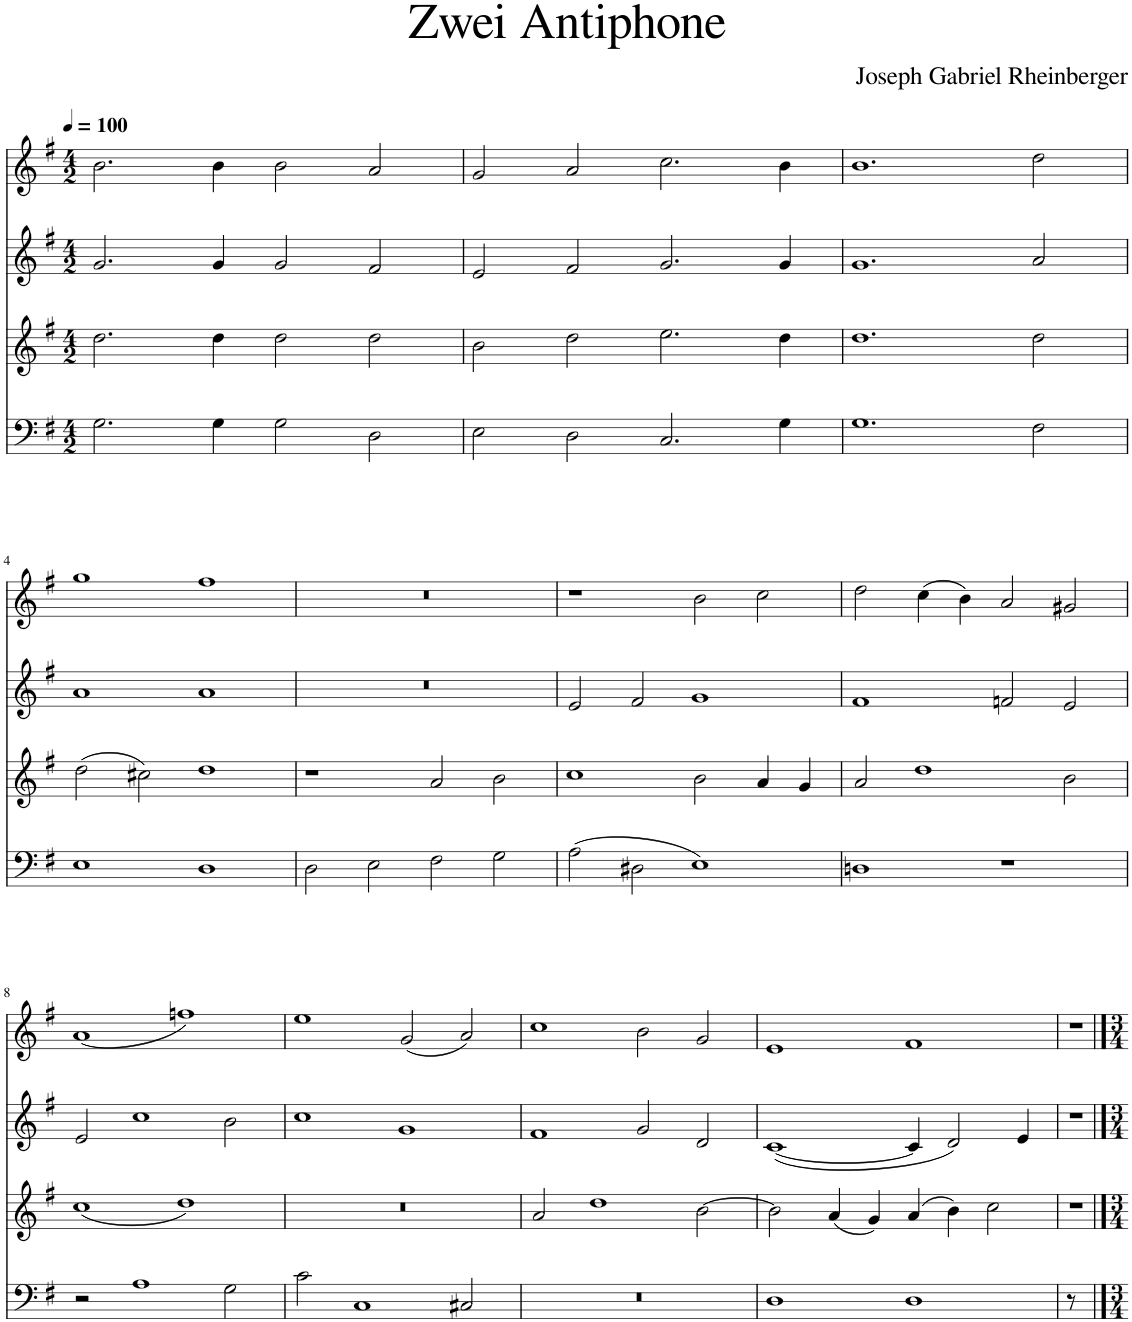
**kern	**kern	**kern	**kern
*part4	*part3	*part2	*part1
*staff4	*staff3	*staff2	*staff1
*I"Piano	*I"Piano	*I"Piano	*I"Piano
*I'Pno	*I'Pno	*I'Pno	*I'Pno
*clefF4	*clefG2	*clefG2	*clefG2
*k[f#]	*k[f#]	*k[f#]	*k[f#]
*M4/2	*M4/2	*M4/2	*M4/2
*MM100	*MM100	*MM100	*MM100
=1	=1	=1	=1
2.G\	2.dd\	2.g/	2.b\
4G\	4dd\	4g/	4b\
2G\	2dd\	2g/	2b\
2D\	2dd\	2f#/	2a/
=2	=2	=2	=2
2E\	2b\	2e/	2g/
2D\	2dd\	2f#/	2a/
2.C/	2.ee\	2.g/	2.cc\
4G\	4dd\	4g/	4b\
=3	=3	=3	=3
1.G	1.dd	1.g	1.b
2F#\	2dd\	2a/	2dd\
!!LO:LB:g=z
=4	=4	=4	=4
1E	(2dd\	1a	1gg
.	2cc#X\)	.	.
1D	1dd	1a	1ff#
=5	=5	=5	=5
2D\	1r	0r	0r
2E\	.	.	.
2F#\	2a/	.	.
2G\	2b\	.	.
=6	=6	=6	=6
(2A\	1cc	2e/	1r
2D#X\	.	2f#/	.
1E)	2b\	1g	2b\
.	4a/	.	2cc\
.	4g/	.	.
=7	=7	=7	=7
1Dn	2a/	1f#	2dd\
.	1dd	.	(4cc\
.	.	.	4b\)
1r	.	2fn/	2a/
.	2b\	2e/	2g#X/
!!LO:LB:g=z
=8	=8	=8	=8
2r	(1cc	2e/	(1a
1A	.	1cc	.
.	1dd)	.	1ffn)
2G\	.	2b\	.
=9	=9	=9	=9
2c\	0r	1cc	1ee
1C	.	.	.
.	.	1g	(2g/
2C#X/	.	.	2a/)
=10	=10	=10	=10
0r	2a/	1f#	1cc
.	1dd	.	.
.	.	2g/	2b\
.	[2b\	2d/	2g/
=11	=11	=11	=11
1D	2b\]	([1c	1e
.	(4a/	.	.
.	4g/)	.	.
1D	(4a/	4c/]	1f#
.	4b\)	2d/)	.
.	2cc\	.	.
.	.	4e/	.
=12	=12	=12	=12
8r	0r	0r	0r
1...ryy	.	.	.
==	==	==	==
*-	*-	*-	*-
